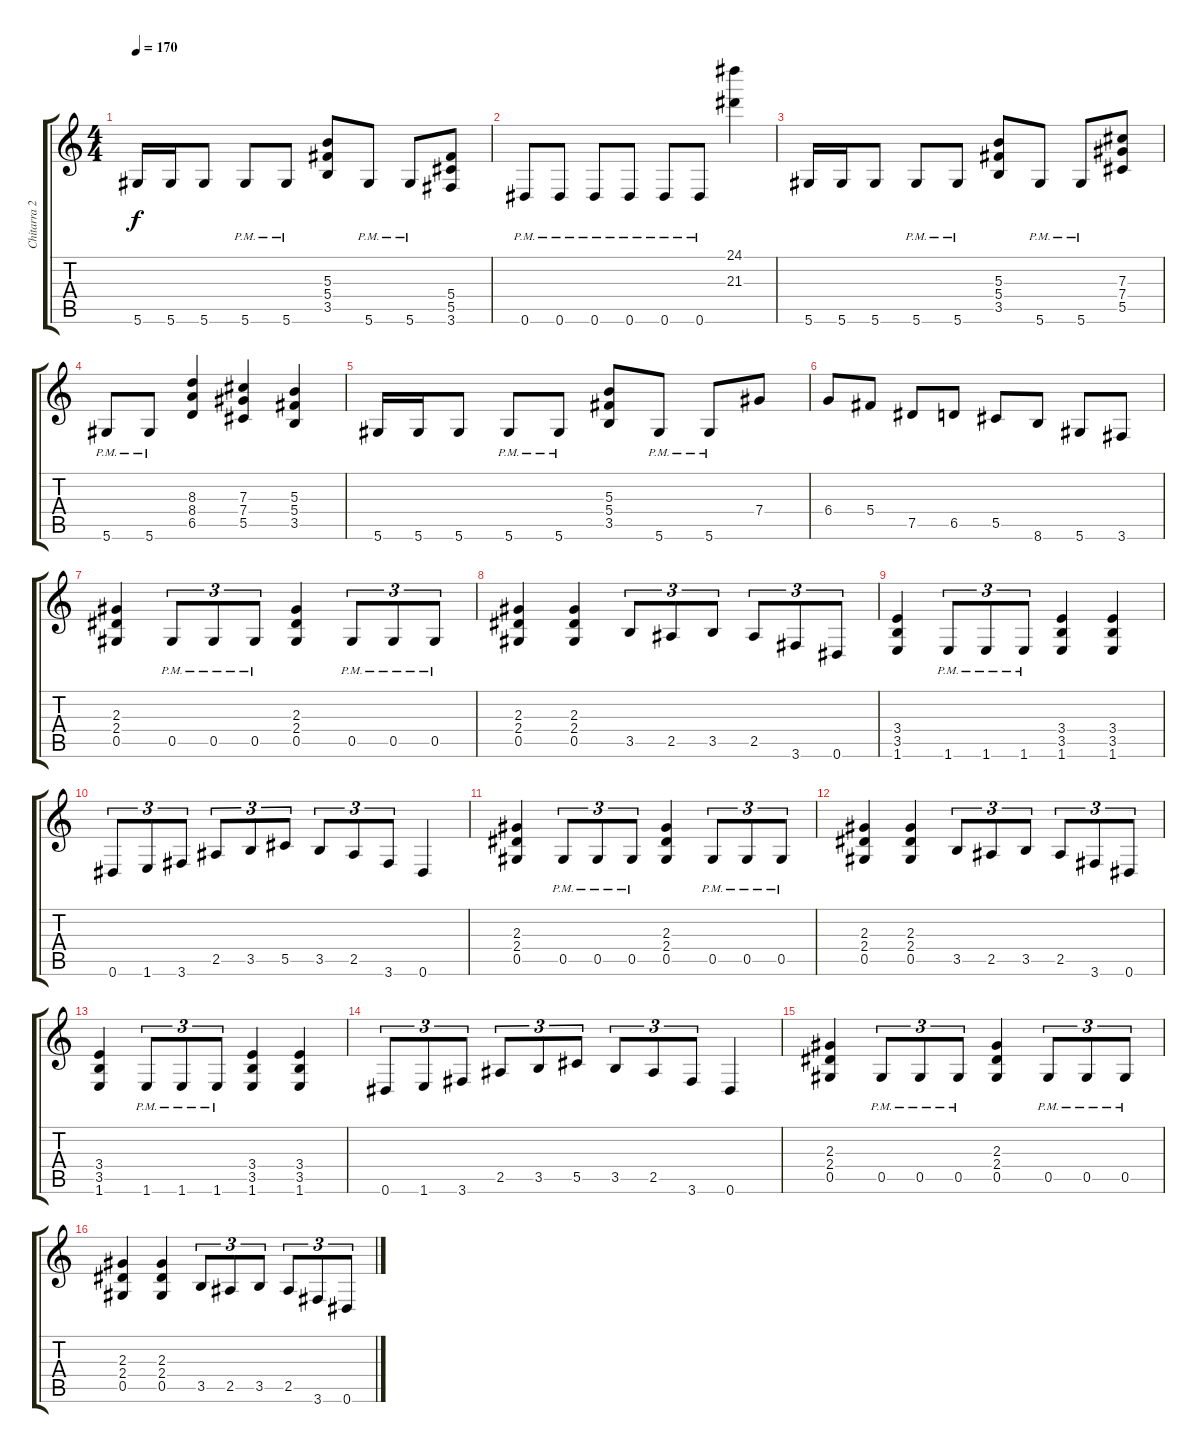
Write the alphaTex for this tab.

\track ("Chitarra 2" "Chitarra 2") {instrument distortionguitar}
\staff {score tabs}
\tuning (Eb4 Bb3 Gb3 Db3 Ab2 Eb2) {hide}
\ts (4 4)
\tempo 170
\clef g2
\ks c
5.6.16{dy f} 5.6.16 5.6.8 5.6{pm}.8 5.6{pm}.8 (5.3 5.4 3.5).8 5.6{pm}.8 5.6{pm}.8 (5.4 5.5 3.6).8 |
0.6{pm}.8 0.6{pm}.8 0.6{pm}.8 0.6{pm}.8 0.6{pm}.8 0.6{pm}.8 (24.1 21.3).4 |
5.6.16 5.6.16 5.6.8 5.6{pm}.8 5.6{pm}.8 (5.3 5.4 3.5).8 5.6{pm}.8 5.6{pm}.8 (7.3 7.4 5.5).8 |
5.6{pm}.8 5.6{pm}.8 (8.3 8.4 6.5).4 (7.3 7.4 5.5).4 (5.3 5.4 3.5).4 |
5.6.16 5.6.16 5.6.8 5.6{pm}.8 5.6{pm}.8 (5.3 5.4 3.5).8 5.6{pm}.8 5.6{pm}.8 7.4.8 |
6.4.8 5.4.8 7.5.8 6.5.8 5.5.8 8.6.8 5.6.8 3.6.8 |
(2.3 2.4 0.5).4 0.5{pm}.8{tu (3 2)} 0.5{pm}.8{tu (3 2)} 0.5{pm}.8{tu (3 2)} (2.3 2.4 0.5).4 0.5{pm}.8{tu (3 2)} 0.5{pm}.8{tu (3 2)} 0.5{pm}.8{tu (3 2)} |
(2.3 2.4 0.5).4 (2.3 2.4 0.5).4 3.5.8{tu (3 2)} 2.5.8{tu (3 2)} 3.5.8{tu (3 2)} 2.5.8{tu (3 2)} 3.6.8{tu (3 2)} 0.6.8{tu (3 2)} |
(3.4 3.5 1.6).4 1.6{pm}.8{tu (3 2)} 1.6{pm}.8{tu (3 2)} 1.6{pm}.8{tu (3 2)} (3.4 3.5 1.6).4 (3.4 3.5 1.6).4 |
0.6.8{tu (3 2)} 1.6.8{tu (3 2)} 3.6.8{tu (3 2)} 2.5.8{tu (3 2)} 3.5.8{tu (3 2)} 5.5.8{tu (3 2)} 3.5.8{tu (3 2)} 2.5.8{tu (3 2)} 3.6.8{tu (3 2)} 0.6.4 |
(2.3 2.4 0.5).4 0.5{pm}.8{tu (3 2)} 0.5{pm}.8{tu (3 2)} 0.5{pm}.8{tu (3 2)} (2.3 2.4 0.5).4 0.5{pm}.8{tu (3 2)} 0.5{pm}.8{tu (3 2)} 0.5{pm}.8{tu (3 2)} |
(2.3 2.4 0.5).4 (2.3 2.4 0.5).4 3.5.8{tu (3 2)} 2.5.8{tu (3 2)} 3.5.8{tu (3 2)} 2.5.8{tu (3 2)} 3.6.8{tu (3 2)} 0.6.8{tu (3 2)} |
(3.4 3.5 1.6).4 1.6{pm}.8{tu (3 2)} 1.6{pm}.8{tu (3 2)} 1.6{pm}.8{tu (3 2)} (3.4 3.5 1.6).4 (3.4 3.5 1.6).4 |
0.6.8{tu (3 2)} 1.6.8{tu (3 2)} 3.6.8{tu (3 2)} 2.5.8{tu (3 2)} 3.5.8{tu (3 2)} 5.5.8{tu (3 2)} 3.5.8{tu (3 2)} 2.5.8{tu (3 2)} 3.6.8{tu (3 2)} 0.6.4 |
(2.3 2.4 0.5).4 0.5{pm}.8{tu (3 2)} 0.5{pm}.8{tu (3 2)} 0.5{pm}.8{tu (3 2)} (2.3 2.4 0.5).4 0.5{pm}.8{tu (3 2)} 0.5{pm}.8{tu (3 2)} 0.5{pm}.8{tu (3 2)} |
(2.3 2.4 0.5).4 (2.3 2.4 0.5).4 3.5.8{tu (3 2)} 2.5.8{tu (3 2)} 3.5.8{tu (3 2)} 2.5.8{tu (3 2)} 3.6.8{tu (3 2)} 0.6.8{tu (3 2)}
